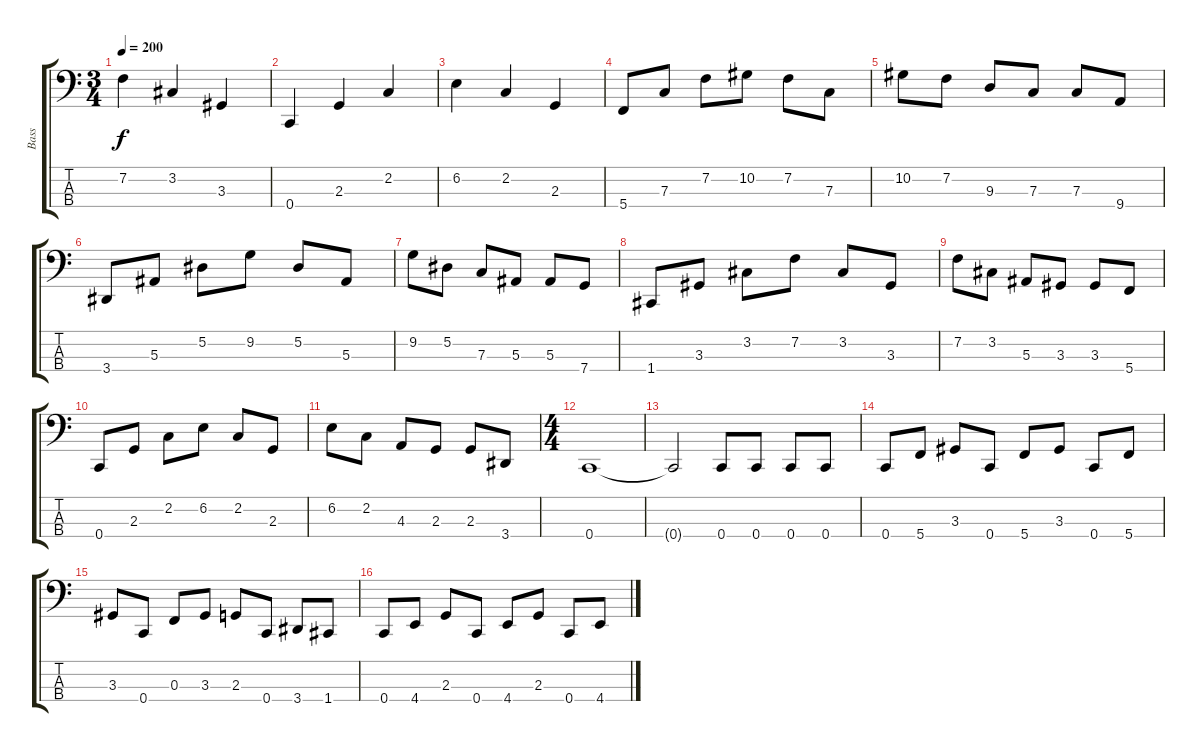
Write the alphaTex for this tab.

\track ("Bass" "Bass") {instrument electricbassfinger}
\staff {score tabs}
\tuning (Eb2 Bb1 F1 C1) {hide}
\ts (3 4)
\tempo 200
\clef f4
\ks c
7.2.4{dy f} 3.2.4 3.3.4 |
0.4.4 2.3.4 2.2.4 |
6.2.4 2.2.4 2.3.4 |
5.4.8 7.3.8 7.2.8 10.2.8 7.2.8 7.3.8 |
10.2.8 7.2.8 9.3.8 7.3.8 7.3.8 9.4.8 |
3.4.8 5.3.8 5.2.8 9.2.8 5.2.8 5.3.8 |
9.2.8 5.2.8 7.3.8 5.3.8 5.3.8 7.4.8 |
1.4.8 3.3.8 3.2.8 7.2.8 3.2.8 3.3.8 |
7.2.8 3.2.8 5.3.8 3.3.8 3.3.8 5.4.8 |
0.4.8 2.3.8 2.2.8 6.2.8 2.2.8 2.3.8 |
6.2.8 2.2.8 4.3.8 2.3.8 2.3.8 3.4.8 |
\ts (4 4)
0.4.1 |
0.4{t}.2 0.4.8 0.4.8 0.4.8 0.4.8 |
0.4.8 5.4.8 3.3.8 0.4.8 5.4.8 3.3.8 0.4.8 5.4.8 |
3.3.8 0.4.8 0.3.8 3.3.8 2.3.8 0.4.8 3.4.8 1.4.8 |
0.4.8 4.4.8 2.3.8 0.4.8 4.4.8 2.3.8 0.4.8 4.4.8
